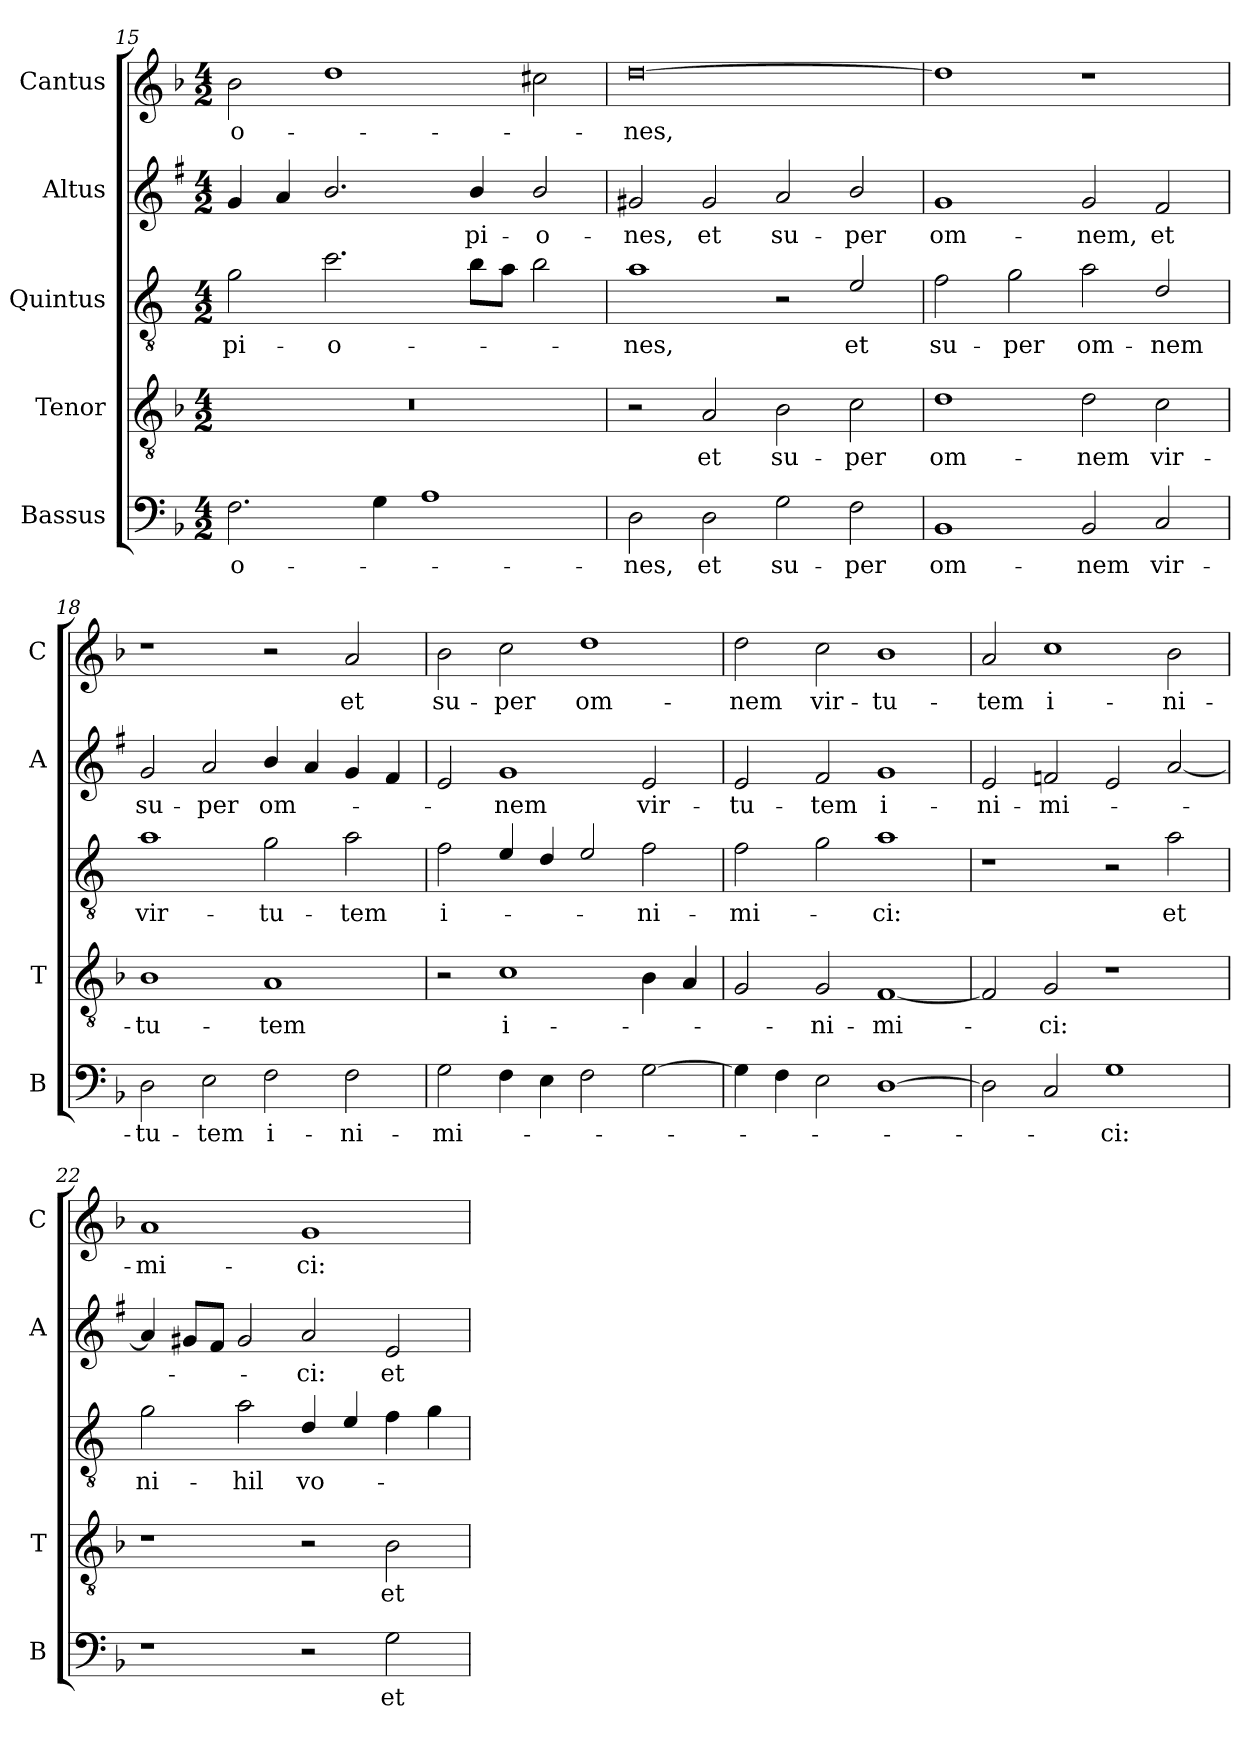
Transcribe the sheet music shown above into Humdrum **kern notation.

**kern	**text	**kern	**text	**kern	**text	**kern	**text	**kern	**text
*part5	*part5	*part4	*part4	*part3	*part3	*part2	*part2	*part1	*part1
*staff5	*staff5	*staff4	*staff4	*staff3	*staff3	*staff2	*staff2	*staff1	*staff1
*I"Bassus	*	*I"Tenor	*	*I"Quintus	*	*I"Altus	*	*I"Cantus	*
*I'B	*	*I'T	*	*	*	*I'A	*	*I'C	*
*clefF4	*	*clefGv2	*	*clefGv2	*	*clefG2	*	*clefG2	*
*	*	*	*	*ITrd4c7	*	*ITrd1c2	*	*	*
*k[b-]	*	*k[b-]	*	*k[b-]	*	*k[b-]	*	*k[b-]	*
*F:	*	*F:	*	*F:	*	*F:	*	*F:	*
*M4/2	*	*M4/2	*	*M4/2	*	*M4/2	*	*M4/2	*
=15	=15	=15	=15	=15	=15	=15	=15	=15	=15
!	!LO:LY:b	!	!	!	!LO:LY:b	!	!	!	!LO:LY:b
2.F\	-o-	0r	.	2c\	-pi-	4f/	.	2b-\	-o-
.	.	.	.	.	.	4g/	.	.	.
!	!	!	!	!	!LO:LY:b	!	!	!	!
.	.	.	.	2.f\	-o-	2.a/	.	1dd	.
4G\	.	.	.	.	.	.	.	.	.
1A	.	.	.	.	.	.	.	.	.
!	!	!	!	!	!	!	!LO:LY:b	!	!
.	.	.	.	8e\L	.	4a/	-pi-	.	.
.	.	.	.	8d\J	.	.	.	.	.
!	!	!	!	!	!	!	!LO:LY:b	!	!
.	.	.	.	2e\	.	2a/	-o-	2cc#X\	.
=16	=16	=16	=16	=16	=16	=16	=16	=16	=16
!	!LO:LY:b	!	!	!	!LO:LY:b	!	!LO:LY:b	!	!LO:LY:b
2D\	-nes,	2r	.	1d	-nes,	2f#X/	-nes,	[0dd	-nes,
!	!LO:LY:b	!	!LO:LY:b	!	!	!	!LO:LY:b	!	!
2D\	et	2A/	et	.	.	2f#/	et	.	.
!	!LO:LY:b	!	!LO:LY:b	!	!	!	!LO:LY:b	!	!
2G\	su-	2B-\	su-	2r	.	2g/	su-	.	.
!	!LO:LY:b	!	!LO:LY:b	!	!LO:LY:b	!	!LO:LY:b	!	!
2F\	-per	2c\	-per	2A/	et	2a/	-per	.	.
=17	=17	=17	=17	=17	=17	=17	=17	=17	=17
!	!LO:LY:b	!	!LO:LY:b	!	!LO:LY:b	!	!LO:LY:b	!	!
1BB-	om-	1d	om-	2B-\	su-	1f	om-	1dd]	.
!	!	!	!	!	!LO:LY:b	!	!	!	!
.	.	.	.	2c\	-per	.	.	.	.
!	!LO:LY:b	!	!LO:LY:b	!	!LO:LY:b	!	!LO:LY:b	!	!
2BB-/	-nem	2d\	-nem	2d\	om-	2f/	-nem,	1r	.
!	!LO:LY:b	!	!LO:LY:b	!	!LO:LY:b	!	!LO:LY:b	!	!
2C/	vir-	2c\	vir-	2G/	-nem	2e/	et	.	.
=18	=18	=18	=18	=18	=18	=18	=18	=18	=18
!	!LO:LY:b	!	!LO:LY:b	!	!LO:LY:b	!	!LO:LY:b	!	!
2D\	-tu-	1B-	-tu-	1d	vir-	2f/	su-	1r	.
!	!LO:LY:b	!	!	!	!	!	!LO:LY:b	!	!
2E\	-tem	.	.	.	.	2g/	-per	.	.
!	!LO:LY:b	!	!LO:LY:b	!	!LO:LY:b	!	!LO:LY:b	!	!
2F\	i-	1A	-tem	2c\	-tu-	4a/	om-	2r	.
.	.	.	.	.	.	4g/	.	.	.
!	!LO:LY:b	!	!	!	!LO:LY:b	!	!	!	!LO:LY:b
2F\	-ni-	.	.	2d\	-tem	4f/	.	2a/	et
.	.	.	.	.	.	4e/	.	.	.
!!LO:PB:g=z
=19	=19	=19	=19	=19	=19	=19	=19	=19	=19
!	!LO:LY:b	!	!	!	!LO:LY:b	!	!	!	!LO:LY:b
2G\	-mi-	2r	.	2B-\	i-	2d/	.	2b-\	su-
!	!	!	!LO:LY:b	!	!	!	!LO:LY:b	!	!LO:LY:b
4F\	.	1c	i-	4A/	.	1f	-nem	2cc\	-per
4E\	.	.	.	4G/	.	.	.	.	.
!	!	!	!	!	!	!	!	!	!LO:LY:b
2F\	.	.	.	2A/	.	.	.	1dd	om-
!	!	!	!	!	!LO:LY:b	!	!LO:LY:b	!	!
[2G\	.	4B-\	.	2B-\	-ni-	2d/	vir-	.	.
.	.	4A/	.	.	.	.	.	.	.
=20	=20	=20	=20	=20	=20	=20	=20	=20	=20
!	!	!	!	!	!LO:LY:b	!	!LO:LY:b	!	!LO:LY:b
4G\]	.	2G/	.	2B-\	-mi-	2d/	-tu-	2dd\	-nem
4F\	.	.	.	.	.	.	.	.	.
!	!	!	!LO:LY:b	!	!	!	!LO:LY:b	!	!LO:LY:b
2E\	.	2G/	-ni-	2c\	.	2e/	-tem	2cc\	vir-
!	!	!	!LO:LY:b	!	!LO:LY:b	!	!LO:LY:b	!	!LO:LY:b
[1D	.	[1F	-mi-	1d	-ci:	1f	i-	1b-	-tu-
=21	=21	=21	=21	=21	=21	=21	=21	=21	=21
!	!	!	!	!	!	!	!LO:LY:b	!	!LO:LY:b
2D\]	.	2F/]	.	1r	.	2d/	-ni-	2a/	-tem
!	!	!	!LO:LY:b	!	!	!	!LO:LY:b	!	!LO:LY:b
2C/	.	2G/	-ci:	.	.	2e-X/	-mi-	1cc	i-
!	!LO:LY:b	!	!	!	!	!	!	!	!
1G	-ci:	1r	.	2r	.	2d/	.	.	.
!	!	!	!	!	!LO:LY:b	!	!	!	!LO:LY:b
.	.	.	.	2d\	et	[2g/	.	2b-\	-ni-
=22	=22	=22	=22	=22	=22	=22	=22	=22	=22
!	!	!	!	!	!LO:LY:b	!	!	!	!LO:LY:b
1r	.	1r	.	2c\	ni-	4g/]	.	1a	-mi-
.	.	.	.	.	.	8f#X/L	.	.	.
.	.	.	.	.	.	8e/J	.	.	.
!	!	!	!	!	!LO:LY:b	!	!	!	!
.	.	.	.	2d\	-hil	2f#/	.	.	.
!	!	!	!	!	!LO:LY:b	!	!LO:LY:b	!	!LO:LY:b
2r	.	2r	.	4G/	vo-	2g/	-ci:	1g	-ci:
.	.	.	.	4A/	.	.	.	.	.
!	!LO:LY:b	!	!LO:LY:b	!	!	!	!LO:LY:b	!	!
2G\	et	2B-\	et	4B-\	.	2d/	et	.	.
.	.	.	.	4c\	.	.	.	.	.
=	=	=	=	=	=	=	=	=	=
*-	*-	*-	*-	*-	*-	*-	*-	*-	*-
